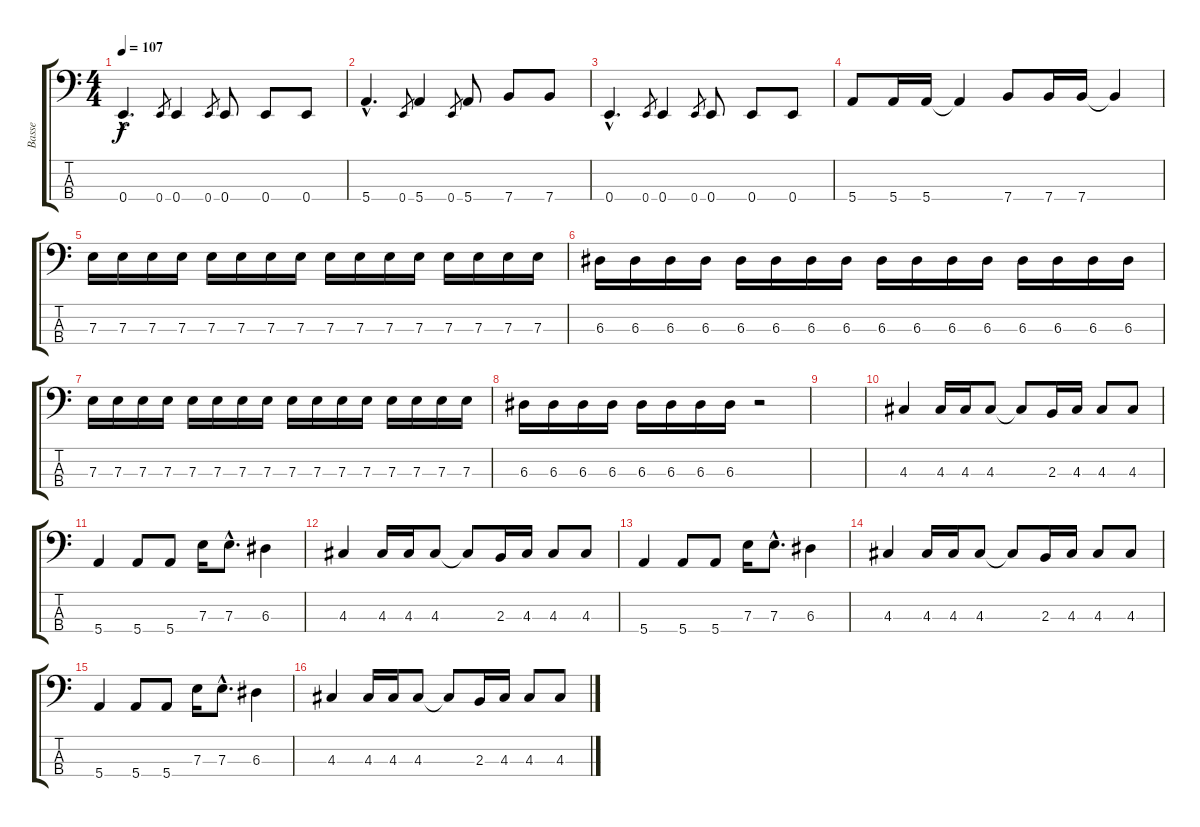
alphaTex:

\track ("Basse" "Basse") {instrument electricbassfinger}
\staff {score tabs}
\tuning (G2 D2 A1 E1) {hide}
\ts (4 4)
\tempo 107
\clef f4
\ks c
0.4{hac}.4{d dy f} 0.4.8{gr} 0.4.4 0.4.8{gr} 0.4.8 0.4.8 0.4.8 |
5.4{hac}.4{d} 0.4.8{gr} 5.4.4 0.4.8{gr} 5.4.8 7.4.8 7.4.8 |
0.4{hac}.4{d} 0.4.8{gr} 0.4.4 0.4.8{gr} 0.4.8 0.4.8 0.4.8 |
5.4.8 5.4.16 5.4.16 5.4{t}.4 7.4.8 7.4.16 7.4.16 7.4{t}.4 |
7.3.16 7.3.16 7.3.16 7.3.16 7.3.16 7.3.16 7.3.16 7.3.16 7.3.16 7.3.16 7.3.16 7.3.16 7.3.16 7.3.16 7.3.16 7.3.16 |
6.3.16 6.3.16 6.3.16 6.3.16 6.3.16 6.3.16 6.3.16 6.3.16 6.3.16 6.3.16 6.3.16 6.3.16 6.3.16 6.3.16 6.3.16 6.3.16 |
7.3.16 7.3.16 7.3.16 7.3.16 7.3.16 7.3.16 7.3.16 7.3.16 7.3.16 7.3.16 7.3.16 7.3.16 7.3.16 7.3.16 7.3.16 7.3.16 |
6.3.16 6.3.16 6.3.16 6.3.16 6.3.16 6.3.16 6.3.16 6.3.16 r.2 |
|
4.3.4 4.3.16 4.3.16 4.3.8 4.3{t}.8 2.3.16 4.3.16 4.3.8 4.3.8 |
5.4.4 5.4.8 5.4.8 7.3.16 7.3{hac}.8{d} 6.3.4 |
4.3.4 4.3.16 4.3.16 4.3.8 4.3{t}.8 2.3.16 4.3.16 4.3.8 4.3.8 |
5.4.4 5.4.8 5.4.8 7.3.16 7.3{hac}.8{d} 6.3.4 |
4.3.4 4.3.16 4.3.16 4.3.8 4.3{t}.8 2.3.16 4.3.16 4.3.8 4.3.8 |
5.4.4 5.4.8 5.4.8 7.3.16 7.3{hac}.8{d} 6.3.4 |
4.3.4 4.3.16 4.3.16 4.3.8 4.3{t}.8 2.3.16 4.3.16 4.3.8 4.3.8
